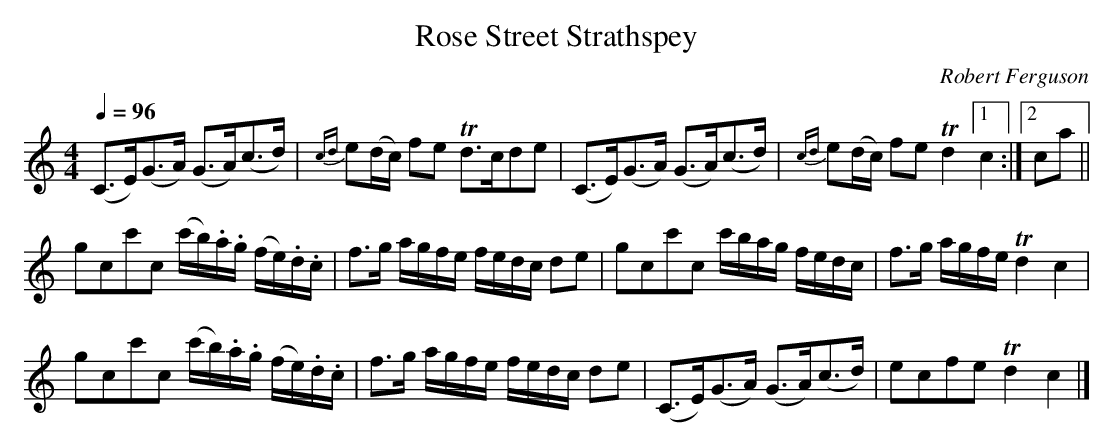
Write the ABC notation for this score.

X:1
T:Rose Street Strathspey
C:Robert Ferguson
M:4/4
L:1/8
Q:1/4=96
K:C
(C>E)(G>A) (G>A)(c>d)                |{cd}e(d/c/) fe       Td>cde       |\
(C>E)(G>A) (G>A)(c>d)                |{cd}e(d/c/) fe       Td2    [1 c2:|\
                                                                  [2 ca||
 gcc'c     (c'/b/).a/.g/ (f/e/).d/.c/|    f>g     a/g/f/e/  f/e/d/c/ de |\
 gcc'c      c'/b/a/g/     f/e/d/c/   |    f>g     a/g/f/e/ Td2       c2 |
 gcc'c     (c'/b/).a/.g/ (f/e/).d/.c/|    f>g     a/g/f/e/  f/e/d/c/ de |\
(C>E)(G>A) (G>A)(c>d)                |    ecfe             Td2       c2|]
